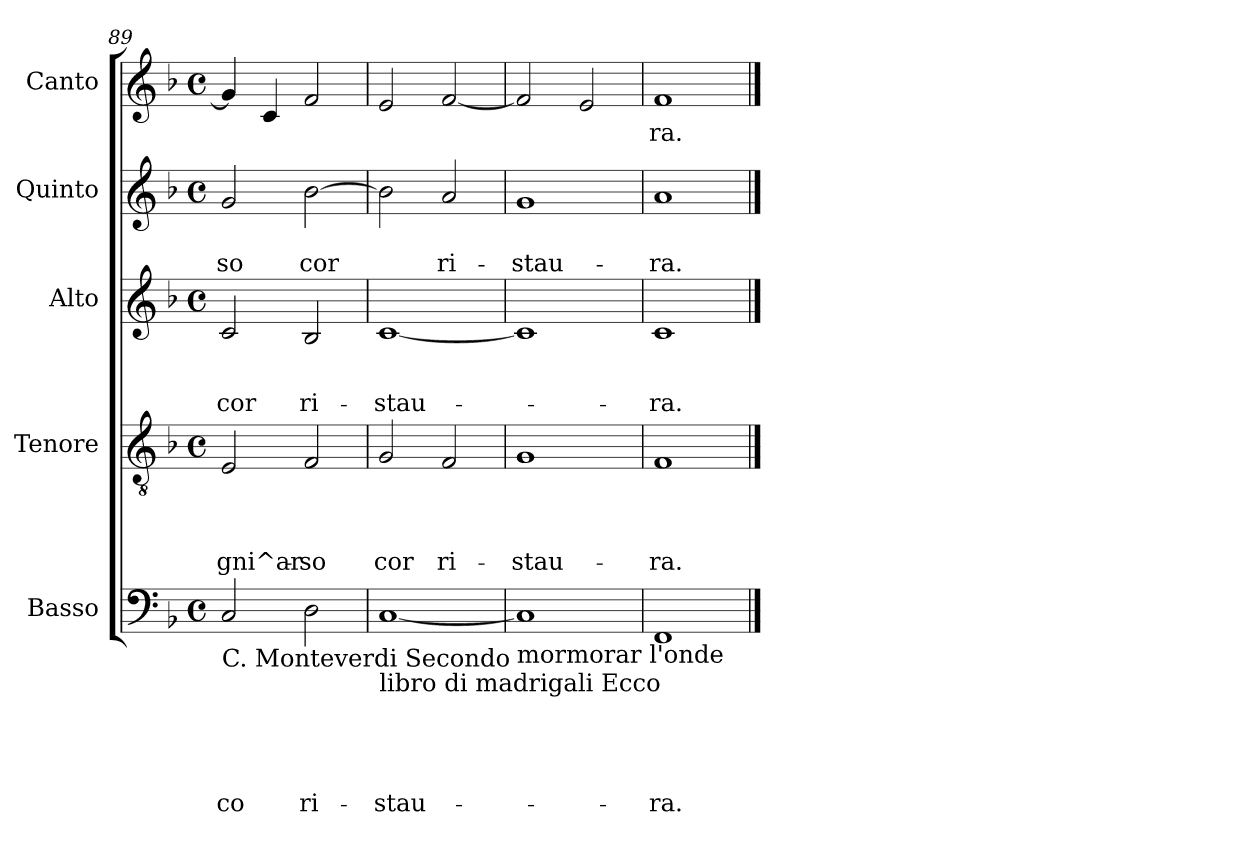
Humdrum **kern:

**kern	**text	**text	**text	**text	**text	**kern	**text	**text	**text	**text	**kern	**text	**text	**text	**kern	**text	**text	**kern	**text
*part5	*part5	*part5	*part5	*part5	*part5	*part4	*part4	*part4	*part4	*part4	*part3	*part3	*part3	*part3	*part2	*part2	*part2	*part1	*part1
*staff5	*staff5	*staff5	*staff5	*staff5	*staff5	*staff4	*staff4	*staff4	*staff4	*staff4	*staff3	*staff3	*staff3	*staff3	*staff2	*staff2	*staff2	*staff1	*staff1
*I"Basso	*	*	*	*	*	*I"Tenore	*	*	*	*	*I"Alto	*	*	*	*I"Quinto	*	*	*I"Canto	*
*clefF4	*	*	*	*	*	*clefGv2	*	*	*	*	*clefG2	*	*	*	*clefG2	*	*	*clefG2	*
*k[b-]	*	*	*	*	*	*k[b-]	*	*	*	*	*k[b-]	*	*	*	*k[b-]	*	*	*k[b-]	*
*F:	*	*	*	*	*	*F:	*	*	*	*	*F:	*	*	*	*F:	*	*	*F:	*
*M4/4	*	*	*	*	*	*M4/4	*	*	*	*	*M4/4	*	*	*	*M4/4	*	*	*M4/4	*
*met(c)	*	*	*	*	*	*met(c)	*	*	*	*	*met(c)	*	*	*	*met(c)	*	*	*met(c)	*
=89	=89	=89	=89	=89	=89	=89	=89	=89	=89	=89	=89	=89	=89	=89	=89	=89	=89	=89	=89
!LO:TX:b:t=C. Monteverdi Secondo	!	!	!	!	!	!	!	!	!	!	!	!	!	!	!	!	!	!	!
!	!	!	!	!	!LO:LY:b	!	!	!	!	!LO:LY:b	!	!	!	!LO:LY:b	!	!	!LO:LY:b	!	!
2C/	.	.	.	.	co	2E/	.	.	.	-gni^ar-	2c/	.	.	cor	2g/	.	-so	4g/]	.
.	.	.	.	.	.	.	.	.	.	.	.	.	.	.	.	.	.	4c/	.
!	!	!	!	!	!LO:LY:b	!	!	!	!	!LO:LY:b	!	!	!	!LO:LY:b	!	!	!LO:LY:b	!	!
2D\	.	.	.	.	ri-	2F/	.	.	.	-so	2B-/	.	.	ri-	[>2b-\	.	cor	2f/	.
=90	=90	=90	=90	=90	=90	=90	=90	=90	=90	=90	=90	=90	=90	=90	=90	=90	=90	=90	=90
!LO:TX:b:t=libro di madrigali Ecco	!	!	!	!	!	!	!	!	!	!	!	!	!	!	!	!	!	!	!
!	!	!	!	!	!LO:LY:b	!	!	!	!	!LO:LY:b	!	!	!	!LO:LY:b	!	!	!	!	!
[<1C	.	.	.	.	-stau-	2G/	.	.	.	cor	[<1c	.	.	-stau-	2b-\]	.	.	2e/	.
!	!	!	!	!	!	!	!	!	!	!LO:LY:b	!	!	!	!	!	!	!LO:LY:b	!	!
.	.	.	.	.	.	2F/	.	.	.	ri-	.	.	.	.	2a/	.	ri-	[<2f/	.
=91	=91	=91	=91	=91	=91	=91	=91	=91	=91	=91	=91	=91	=91	=91	=91	=91	=91	=91	=91
!LO:TX:b:t=mormorar l'onde	!	!	!	!	!	!	!	!	!	!	!	!	!	!	!	!	!	!	!
!	!	!	!	!	!	!	!	!	!	!LO:LY:b	!	!	!	!	!	!	!LO:LY:b	!	!
1C]	.	.	.	.	.	1G	.	.	.	-stau-	1c]	.	.	.	1g	.	-stau-	2f/]	.
.	.	.	.	.	.	.	.	.	.	.	.	.	.	.	.	.	.	2e/	.
=92	=92	=92	=92	=92	=92	=92	=92	=92	=92	=92	=92	=92	=92	=92	=92	=92	=92	=92	=92
!	!	!	!	!	!LO:LY:b	!	!	!	!	!LO:LY:b	!	!	!	!LO:LY:b	!	!	!LO:LY:b	!	!LO:LY:b
1FF	.	.	.	.	-ra.	1F	.	.	.	-ra.	1c	.	.	-ra.	1a	.	-ra.	1f	-ra.
==	==	==	==	==	==	==	==	==	==	==	==	==	==	==	==	==	==	==	==
*-	*-	*-	*-	*-	*-	*-	*-	*-	*-	*-	*-	*-	*-	*-	*-	*-	*-	*-	*-
